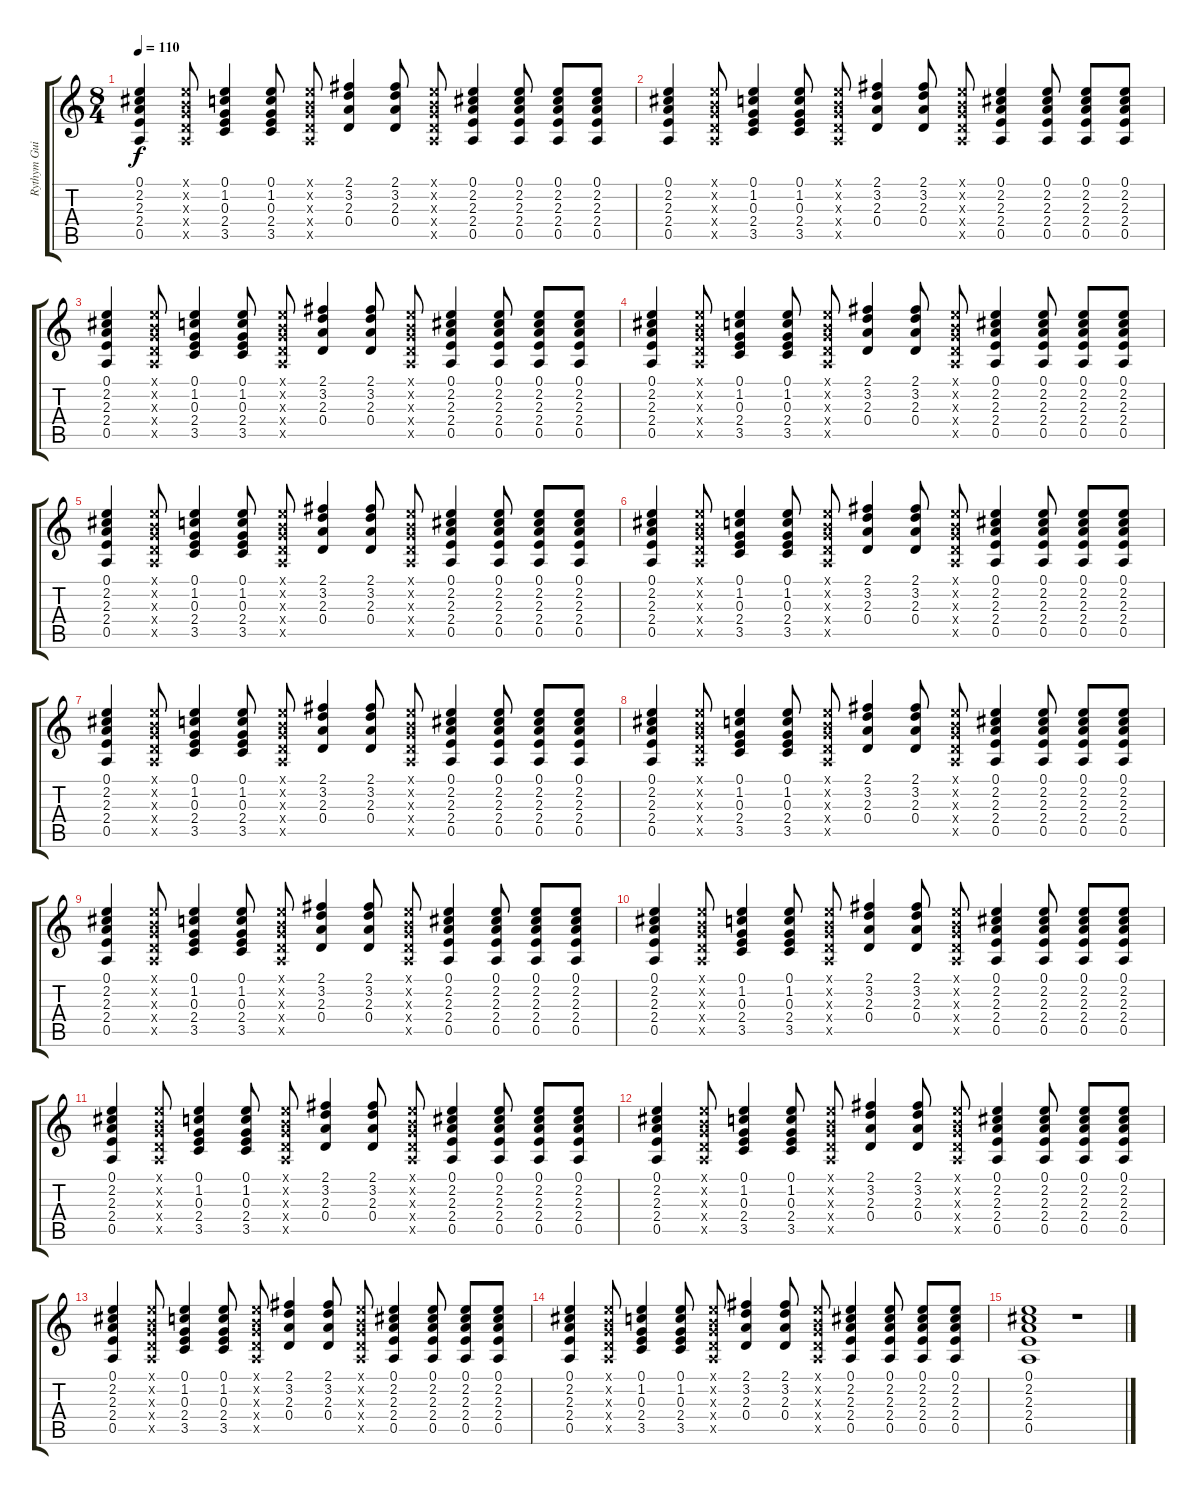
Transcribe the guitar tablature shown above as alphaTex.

\track ("Rythym Guitar" "Rythym Gui") {instrument acousticguitarsteel}
\staff {score tabs}
\tuning (E4 B3 G3 D3 A2 E2) {hide}
\ts (8 4)
\tempo 110
\clef g2
\ks c
(0.1 2.2 2.3 2.4 0.5).4{dy f} (0.1{x} 0.2{x} 0.3{x} 0.4{x} 0.5{x}).8 (0.1 1.2 0.3 2.4 3.5).4 (0.1 1.2 0.3 2.4 3.5).8 (0.1{x} 0.2{x} 0.3{x} 0.4{x} 0.5{x}).8 (2.1 3.2 2.3 0.4).4 (2.1 3.2 2.3 0.4).8 (0.1{x} 0.2{x} 0.3{x} 0.4{x} 0.5{x}).8 (0.1 2.2 2.3 2.4 0.5).4 (0.1 2.2 2.3 2.4 0.5).8 (0.1 2.2 2.3 2.4 0.5).8 (0.1 2.2 2.3 2.4 0.5).8 |
(0.1 2.2 2.3 2.4 0.5).4 (0.1{x} 0.2{x} 0.3{x} 0.4{x} 0.5{x}).8 (0.1 1.2 0.3 2.4 3.5).4 (0.1 1.2 0.3 2.4 3.5).8 (0.1{x} 0.2{x} 0.3{x} 0.4{x} 0.5{x}).8 (2.1 3.2 2.3 0.4).4 (2.1 3.2 2.3 0.4).8 (0.1{x} 0.2{x} 0.3{x} 0.4{x} 0.5{x}).8 (0.1 2.2 2.3 2.4 0.5).4 (0.1 2.2 2.3 2.4 0.5).8 (0.1 2.2 2.3 2.4 0.5).8 (0.1 2.2 2.3 2.4 0.5).8 |
(0.1 2.2 2.3 2.4 0.5).4 (0.1{x} 0.2{x} 0.3{x} 0.4{x} 0.5{x}).8 (0.1 1.2 0.3 2.4 3.5).4 (0.1 1.2 0.3 2.4 3.5).8 (0.1{x} 0.2{x} 0.3{x} 0.4{x} 0.5{x}).8 (2.1 3.2 2.3 0.4).4 (2.1 3.2 2.3 0.4).8 (0.1{x} 0.2{x} 0.3{x} 0.4{x} 0.5{x}).8 (0.1 2.2 2.3 2.4 0.5).4 (0.1 2.2 2.3 2.4 0.5).8 (0.1 2.2 2.3 2.4 0.5).8 (0.1 2.2 2.3 2.4 0.5).8 |
(0.1 2.2 2.3 2.4 0.5).4 (0.1{x} 0.2{x} 0.3{x} 0.4{x} 0.5{x}).8 (0.1 1.2 0.3 2.4 3.5).4 (0.1 1.2 0.3 2.4 3.5).8 (0.1{x} 0.2{x} 0.3{x} 0.4{x} 0.5{x}).8 (2.1 3.2 2.3 0.4).4 (2.1 3.2 2.3 0.4).8 (0.1{x} 0.2{x} 0.3{x} 0.4{x} 0.5{x}).8 (0.1 2.2 2.3 2.4 0.5).4 (0.1 2.2 2.3 2.4 0.5).8 (0.1 2.2 2.3 2.4 0.5).8 (0.1 2.2 2.3 2.4 0.5).8 |
(0.1 2.2 2.3 2.4 0.5).4 (0.1{x} 0.2{x} 0.3{x} 0.4{x} 0.5{x}).8 (0.1 1.2 0.3 2.4 3.5).4 (0.1 1.2 0.3 2.4 3.5).8 (0.1{x} 0.2{x} 0.3{x} 0.4{x} 0.5{x}).8 (2.1 3.2 2.3 0.4).4 (2.1 3.2 2.3 0.4).8 (0.1{x} 0.2{x} 0.3{x} 0.4{x} 0.5{x}).8 (0.1 2.2 2.3 2.4 0.5).4 (0.1 2.2 2.3 2.4 0.5).8 (0.1 2.2 2.3 2.4 0.5).8 (0.1 2.2 2.3 2.4 0.5).8 |
(0.1 2.2 2.3 2.4 0.5).4 (0.1{x} 0.2{x} 0.3{x} 0.4{x} 0.5{x}).8 (0.1 1.2 0.3 2.4 3.5).4 (0.1 1.2 0.3 2.4 3.5).8 (0.1{x} 0.2{x} 0.3{x} 0.4{x} 0.5{x}).8 (2.1 3.2 2.3 0.4).4 (2.1 3.2 2.3 0.4).8 (0.1{x} 0.2{x} 0.3{x} 0.4{x} 0.5{x}).8 (0.1 2.2 2.3 2.4 0.5).4 (0.1 2.2 2.3 2.4 0.5).8 (0.1 2.2 2.3 2.4 0.5).8 (0.1 2.2 2.3 2.4 0.5).8 |
(0.1 2.2 2.3 2.4 0.5).4 (0.1{x} 0.2{x} 0.3{x} 0.4{x} 0.5{x}).8 (0.1 1.2 0.3 2.4 3.5).4 (0.1 1.2 0.3 2.4 3.5).8 (0.1{x} 0.2{x} 0.3{x} 0.4{x} 0.5{x}).8 (2.1 3.2 2.3 0.4).4 (2.1 3.2 2.3 0.4).8 (0.1{x} 0.2{x} 0.3{x} 0.4{x} 0.5{x}).8 (0.1 2.2 2.3 2.4 0.5).4 (0.1 2.2 2.3 2.4 0.5).8 (0.1 2.2 2.3 2.4 0.5).8 (0.1 2.2 2.3 2.4 0.5).8 |
(0.1 2.2 2.3 2.4 0.5).4 (0.1{x} 0.2{x} 0.3{x} 0.4{x} 0.5{x}).8 (0.1 1.2 0.3 2.4 3.5).4 (0.1 1.2 0.3 2.4 3.5).8 (0.1{x} 0.2{x} 0.3{x} 0.4{x} 0.5{x}).8 (2.1 3.2 2.3 0.4).4 (2.1 3.2 2.3 0.4).8 (0.1{x} 0.2{x} 0.3{x} 0.4{x} 0.5{x}).8 (0.1 2.2 2.3 2.4 0.5).4 (0.1 2.2 2.3 2.4 0.5).8 (0.1 2.2 2.3 2.4 0.5).8 (0.1 2.2 2.3 2.4 0.5).8 |
(0.1 2.2 2.3 2.4 0.5).4 (0.1{x} 0.2{x} 0.3{x} 0.4{x} 0.5{x}).8 (0.1 1.2 0.3 2.4 3.5).4 (0.1 1.2 0.3 2.4 3.5).8 (0.1{x} 0.2{x} 0.3{x} 0.4{x} 0.5{x}).8 (2.1 3.2 2.3 0.4).4 (2.1 3.2 2.3 0.4).8 (0.1{x} 0.2{x} 0.3{x} 0.4{x} 0.5{x}).8 (0.1 2.2 2.3 2.4 0.5).4 (0.1 2.2 2.3 2.4 0.5).8 (0.1 2.2 2.3 2.4 0.5).8 (0.1 2.2 2.3 2.4 0.5).8 |
(0.1 2.2 2.3 2.4 0.5).4 (0.1{x} 0.2{x} 0.3{x} 0.4{x} 0.5{x}).8 (0.1 1.2 0.3 2.4 3.5).4 (0.1 1.2 0.3 2.4 3.5).8 (0.1{x} 0.2{x} 0.3{x} 0.4{x} 0.5{x}).8 (2.1 3.2 2.3 0.4).4 (2.1 3.2 2.3 0.4).8 (0.1{x} 0.2{x} 0.3{x} 0.4{x} 0.5{x}).8 (0.1 2.2 2.3 2.4 0.5).4 (0.1 2.2 2.3 2.4 0.5).8 (0.1 2.2 2.3 2.4 0.5).8 (0.1 2.2 2.3 2.4 0.5).8 |
(0.1 2.2 2.3 2.4 0.5).4 (0.1{x} 0.2{x} 0.3{x} 0.4{x} 0.5{x}).8 (0.1 1.2 0.3 2.4 3.5).4 (0.1 1.2 0.3 2.4 3.5).8 (0.1{x} 0.2{x} 0.3{x} 0.4{x} 0.5{x}).8 (2.1 3.2 2.3 0.4).4 (2.1 3.2 2.3 0.4).8 (0.1{x} 0.2{x} 0.3{x} 0.4{x} 0.5{x}).8 (0.1 2.2 2.3 2.4 0.5).4 (0.1 2.2 2.3 2.4 0.5).8 (0.1 2.2 2.3 2.4 0.5).8 (0.1 2.2 2.3 2.4 0.5).8 |
(0.1 2.2 2.3 2.4 0.5).4 (0.1{x} 0.2{x} 0.3{x} 0.4{x} 0.5{x}).8 (0.1 1.2 0.3 2.4 3.5).4 (0.1 1.2 0.3 2.4 3.5).8 (0.1{x} 0.2{x} 0.3{x} 0.4{x} 0.5{x}).8 (2.1 3.2 2.3 0.4).4 (2.1 3.2 2.3 0.4).8 (0.1{x} 0.2{x} 0.3{x} 0.4{x} 0.5{x}).8 (0.1 2.2 2.3 2.4 0.5).4 (0.1 2.2 2.3 2.4 0.5).8 (0.1 2.2 2.3 2.4 0.5).8 (0.1 2.2 2.3 2.4 0.5).8 |
(0.1 2.2 2.3 2.4 0.5).4 (0.1{x} 0.2{x} 0.3{x} 0.4{x} 0.5{x}).8 (0.1 1.2 0.3 2.4 3.5).4 (0.1 1.2 0.3 2.4 3.5).8 (0.1{x} 0.2{x} 0.3{x} 0.4{x} 0.5{x}).8 (2.1 3.2 2.3 0.4).4 (2.1 3.2 2.3 0.4).8 (0.1{x} 0.2{x} 0.3{x} 0.4{x} 0.5{x}).8 (0.1 2.2 2.3 2.4 0.5).4 (0.1 2.2 2.3 2.4 0.5).8 (0.1 2.2 2.3 2.4 0.5).8 (0.1 2.2 2.3 2.4 0.5).8 |
(0.1 2.2 2.3 2.4 0.5).4 (0.1{x} 0.2{x} 0.3{x} 0.4{x} 0.5{x}).8 (0.1 1.2 0.3 2.4 3.5).4 (0.1 1.2 0.3 2.4 3.5).8 (0.1{x} 0.2{x} 0.3{x} 0.4{x} 0.5{x}).8 (2.1 3.2 2.3 0.4).4 (2.1 3.2 2.3 0.4).8 (0.1{x} 0.2{x} 0.3{x} 0.4{x} 0.5{x}).8 (0.1 2.2 2.3 2.4 0.5).4 (0.1 2.2 2.3 2.4 0.5).8 (0.1 2.2 2.3 2.4 0.5).8 (0.1 2.2 2.3 2.4 0.5).8 |
(0.1 2.2 2.3 2.4 0.5).1 r.1
